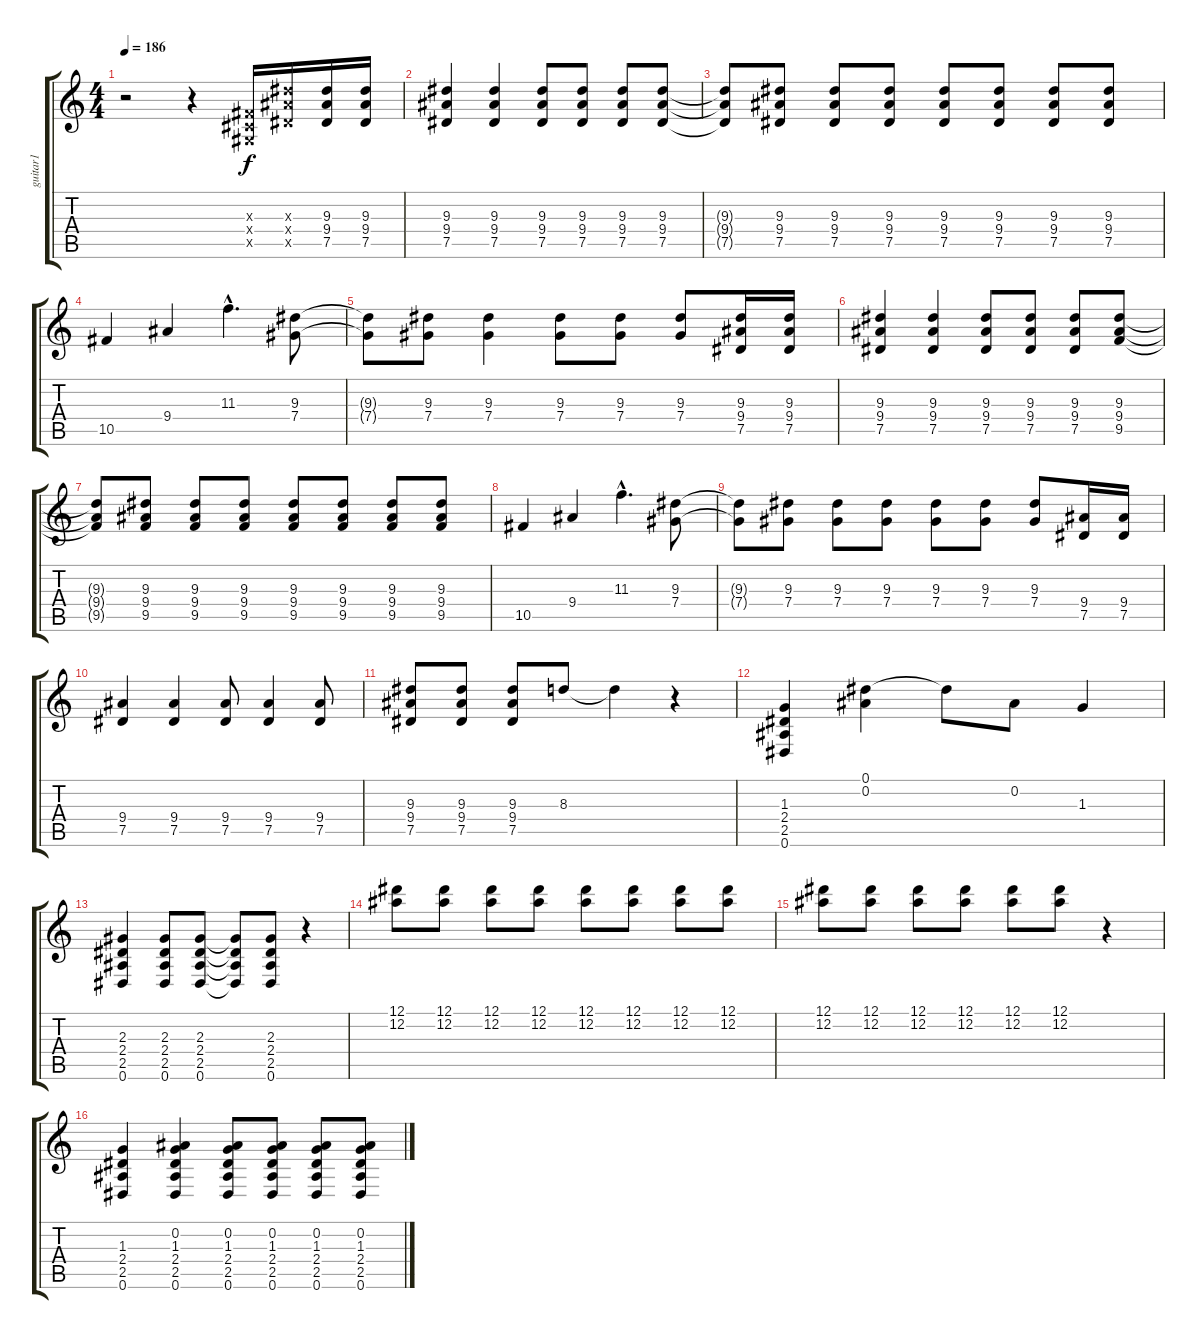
\track ("guitar1" "guitar1") {instrument distortionguitar}
\staff {score tabs}
\tuning (Eb4 Bb3 Gb3 Db3 Ab2 Eb2) {hide}
\ts (4 4)
\tempo 186
\clef g2
\ks c
r.2{dy f instrument distortionguitar} r.4 (0.3{x} 0.4{x} 0.5{x}).16 (9.3{x} 9.4{x} 7.5{x}).16 (9.3 9.4 7.5).16 (9.3 9.4 7.5).16 |
(9.3 9.4 7.5).4 (9.3 9.4 7.5).4 (9.3 9.4 7.5).8 (9.3 9.4 7.5).8 (9.3 9.4 7.5).8 (9.3 9.4 7.5).8 |
(9.3{t} 9.4{t} 7.5{t}).8 (9.3 9.4 7.5).8 (9.3 9.4 7.5).8 (9.3 9.4 7.5).8 (9.3 9.4 7.5).8 (9.3 9.4 7.5).8 (9.3 9.4 7.5).8 (9.3 9.4 7.5).8 |
10.5.4 9.4.4 11.3{hac}.4{d} (9.3 7.4).8 |
(9.3{t} 7.4{t}).8 (9.3 7.4).8 (9.3 7.4).4 (9.3 7.4).8 (9.3 7.4).8 (9.3 7.4).8 (9.3 9.4 7.5).16 (9.3 9.4 7.5).16 |
(9.3 9.4 7.5).4 (9.3 9.4 7.5).4 (9.3 9.4 7.5).8 (9.3 9.4 7.5).8 (9.3 9.4 7.5).8 (9.3 9.4 9.5).8 |
(9.3{t} 9.4{t} 9.5{t}).8 (9.3 9.4 9.5).8 (9.3 9.4 9.5).8 (9.3 9.4 9.5).8 (9.3 9.4 9.5).8 (9.3 9.4 9.5).8 (9.3 9.4 9.5).8 (9.3 9.4 9.5).8 |
10.5.4 9.4.4 11.3{hac}.4{d} (9.3 7.4).8 |
(9.3{t} 7.4{t}).8 (9.3 7.4).8 (9.3 7.4).8 (9.3 7.4).8 (9.3 7.4).8 (9.3 7.4).8 (9.3 7.4).8 (9.4 7.5).16 (9.4 7.5).16 |
(9.4 7.5).4 (9.4 7.5).4 (9.4 7.5).8 (9.4 7.5).4 (9.4 7.5).8 |
(9.3 9.4 7.5).8 (9.3 9.4 7.5).8 (9.3 9.4 7.5).8 8.3.8 8.3{t}.4 r.4 |
(1.3 2.4 2.5 0.6).4 (0.1 0.2).4 0.1{t}.8 0.2.8 1.3.4 |
(2.3 2.4 2.5 0.6).4 (2.3 2.4 2.5 0.6).8 (2.3 2.4 2.5 0.6).8 (2.3{t} 2.4{t} 2.5{t} 0.6{t}).8 (2.3 2.4 2.5 0.6).8 r.4 |
(12.1 12.2).8 (12.1 12.2).8 (12.1 12.2).8 (12.1 12.2).8 (12.1 12.2).8 (12.1 12.2).8 (12.1 12.2).8 (12.1 12.2).8 |
(12.1 12.2).8 (12.1 12.2).8 (12.1 12.2).8 (12.1 12.2).8 (12.1 12.2).8 (12.1 12.2).8 r.4 |
(1.3 2.4 2.5 0.6).4 (0.2 1.3 2.4 2.5 0.6).4 (0.2 1.3 2.4 2.5 0.6).8 (0.2 1.3 2.4 2.5 0.6).8 (0.2 1.3 2.4 2.5 0.6).8 (0.2 1.3 2.4 2.5 0.6).8
